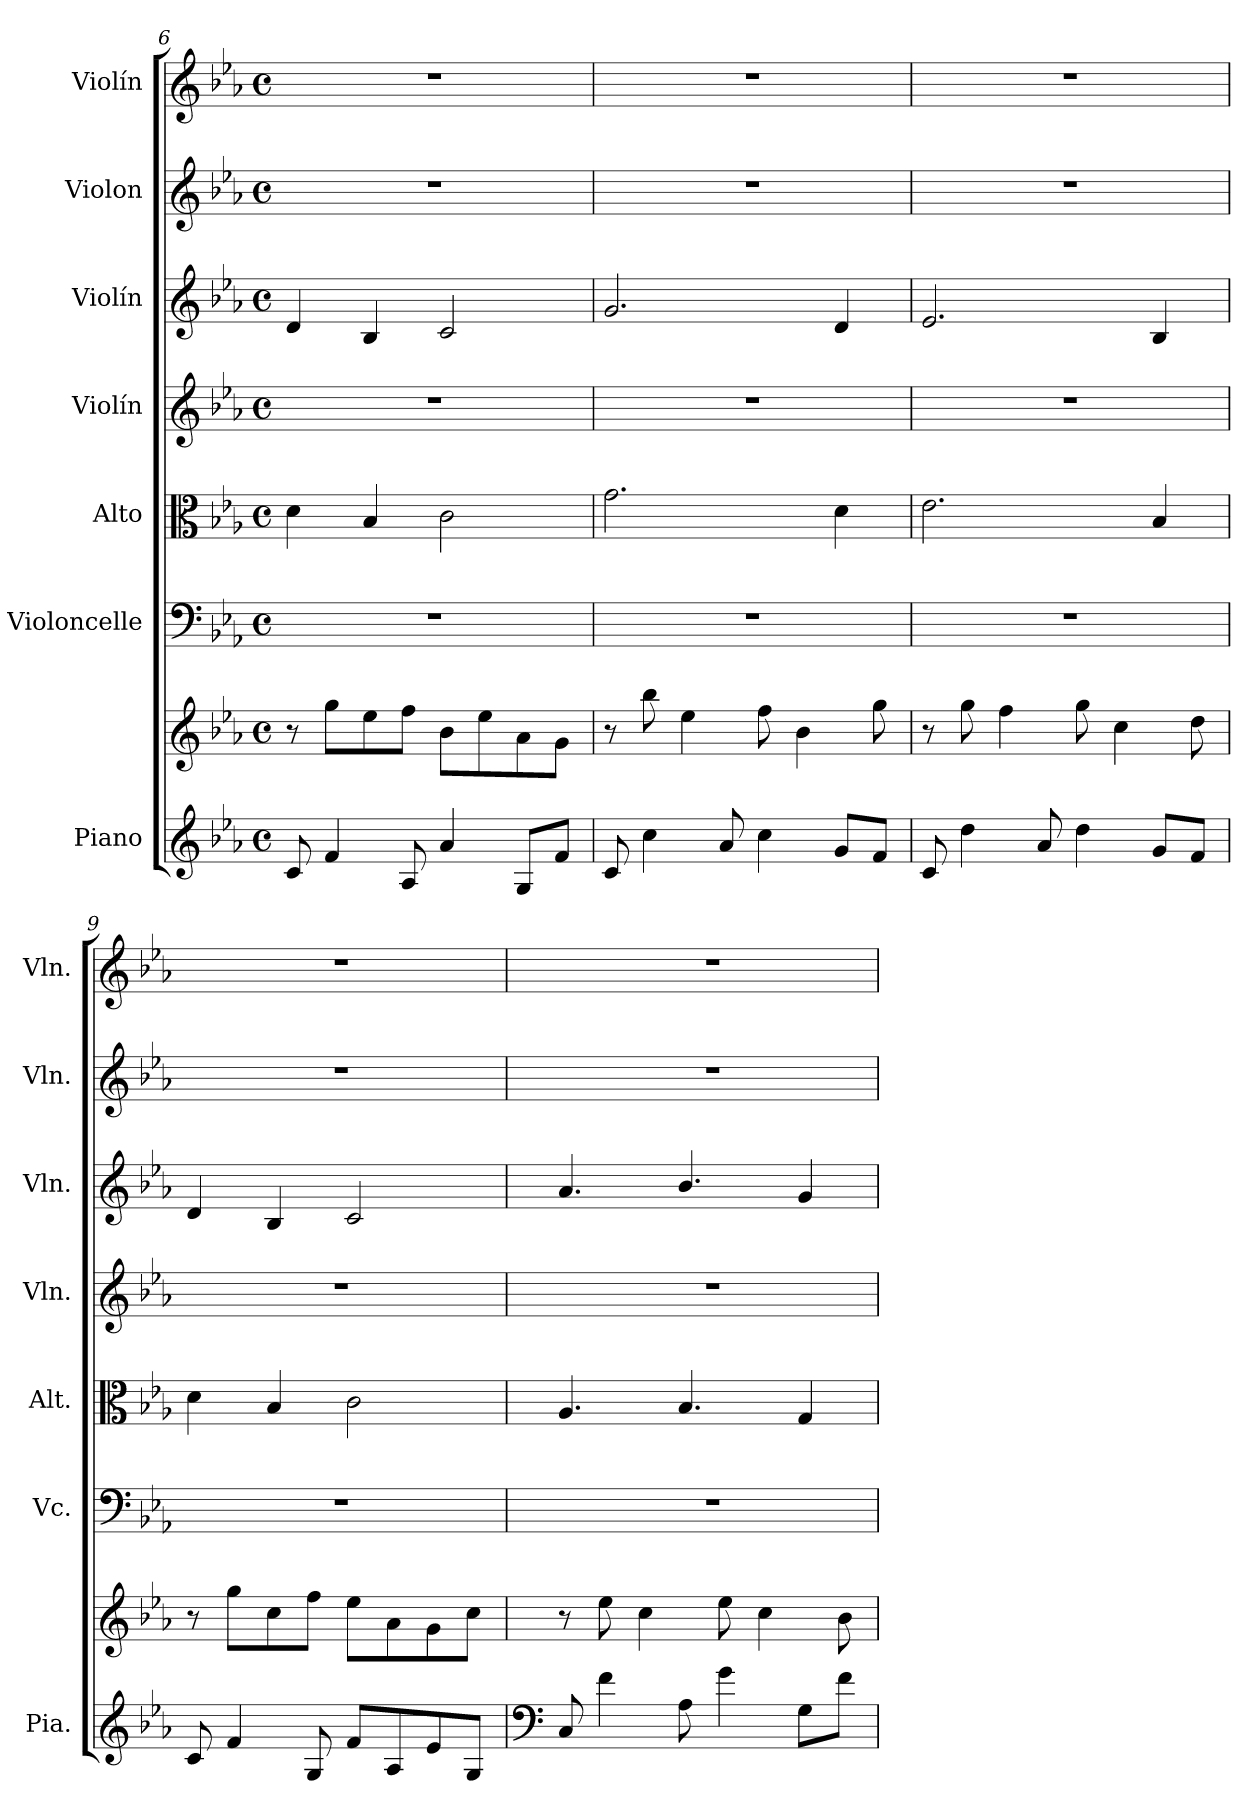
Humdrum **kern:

**kern	**kern	**kern	**kern	**kern	**kern	**kern	**kern
*part7	*part7	*part6	*part5	*part4	*part3	*part2	*part1
*staff8	*staff7	*staff6	*staff5	*staff4	*staff3	*staff2	*staff1
*I"Piano	*	*I"Violoncelle	*I"Alto	*I"Violín	*I"Violín	*I"Violon	*I"Violín
*I'Pia.	*	*I'Vc.	*I'Alt.	*I'Vln.	*I'Vln.	*I'Vln.	*I'Vln.
*clefG2	*clefG2	*clefF4	*clefC3	*clefG2	*clefG2	*clefG2	*clefG2
*k[b-e-a-]	*k[b-e-a-]	*k[b-e-a-]	*k[b-e-a-]	*k[b-e-a-]	*k[b-e-a-]	*k[b-e-a-]	*k[b-e-a-]
*M4/4	*M4/4	*M4/4	*M4/4	*M4/4	*M4/4	*M4/4	*M4/4
*met(c)	*met(c)	*met(c)	*met(c)	*met(c)	*met(c)	*met(c)	*met(c)
=6	=6	=6	=6	=6	=6	=6	=6
8c/	8r	1r	4d\	1r	4d/	1r	1r
4f/	8gg\L	.	.	.	.	.	.
.	8ee-\	.	4B-/	.	4B-/	.	.
8A-/	8ff\J	.	.	.	.	.	.
4a-/	8b-\L	.	2c\	.	2c/	.	.
.	8ee-\	.	.	.	.	.	.
8G/L	8a-\	.	.	.	.	.	.
8f/J	8g\J	.	.	.	.	.	.
=7	=7	=7	=7	=7	=7	=7	=7
8c/	8r	1r	2.g\	1r	2.g/	1r	1r
4cc\	8bb-\	.	.	.	.	.	.
.	4ee-\	.	.	.	.	.	.
8a-/	.	.	.	.	.	.	.
4cc\	8ff\	.	.	.	.	.	.
.	4b-\	.	.	.	.	.	.
8g/L	.	.	4d\	.	4d/	.	.
8f/J	8gg\	.	.	.	.	.	.
=8	=8	=8	=8	=8	=8	=8	=8
8c/	8r	1r	2.e-\	1r	2.e-/	1r	1r
4dd\	8gg\	.	.	.	.	.	.
.	4ff\	.	.	.	.	.	.
8a-/	.	.	.	.	.	.	.
4dd\	8gg\	.	.	.	.	.	.
.	4cc\	.	.	.	.	.	.
8g/L	.	.	4B-/	.	4B-/	.	.
8f/J	8dd\	.	.	.	.	.	.
!!LO:PB:g=z
=9	=9	=9	=9	=9	=9	=9	=9
8c/	8r	1r	4d\	1r	4d/	1r	1r
4f/	8gg\L	.	.	.	.	.	.
.	8cc\	.	4B-/	.	4B-/	.	.
8G/	8ff\J	.	.	.	.	.	.
8f/L	8ee-\L	.	2c\	.	2c/	.	.
8A-/	8a-\	.	.	.	.	.	.
8e-/	8g\	.	.	.	.	.	.
8G/J	8cc\J	.	.	.	.	.	.
=10	=10	=10	=10	=10	=10	=10	=10
*clefF4	*	*	*	*	*	*	*
8C/	8r	1r	4.A-/	1r	4.a-/	1r	1r
4f\	8ee-\	.	.	.	.	.	.
.	4cc\	.	.	.	.	.	.
8A-\	.	.	4.B-/	.	4.b-/	.	.
4g\	8ee-\	.	.	.	.	.	.
.	4cc\	.	.	.	.	.	.
8G\L	.	.	4G/	.	4g/	.	.
8f\J	8b-\	.	.	.	.	.	.
=	=	=	=	=	=	=	=
*-	*-	*-	*-	*-	*-	*-	*-
